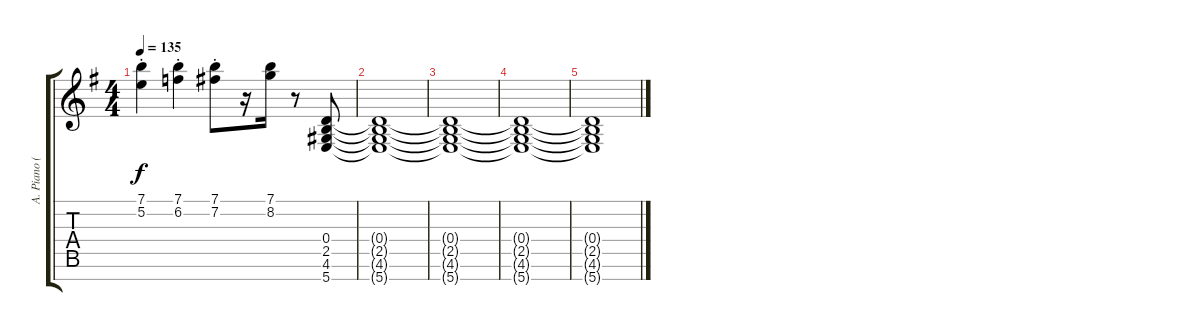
\track ("A. Piano (Right Hand)" "A. Piano (") {instrument acousticgrandpiano}
\staff {score tabs}
\tuning (E5 B4 G4 D4 A3 E3 B2) {hide}
\ts (4 4)
\tempo 135
\clef g2
\ks g
(7.1{st} 5.2{st}).4{dy f} (7.1{st} 6.2{st}).4 (7.1{st} 7.2{st}).8 r.16 (7.1 8.2).16 r.8 (0.4 2.5 4.6 5.7).8 |
(0.4{t} 2.5{t} 4.6{t} 5.7{t}).1 |
(0.4{t} 2.5{t} 4.6{t} 5.7{t}).1 |
(0.4{t} 2.5{t} 4.6{t} 5.7{t}).1 |
(0.4{t} 2.5{t} 4.6{t} 5.7{t}).1
